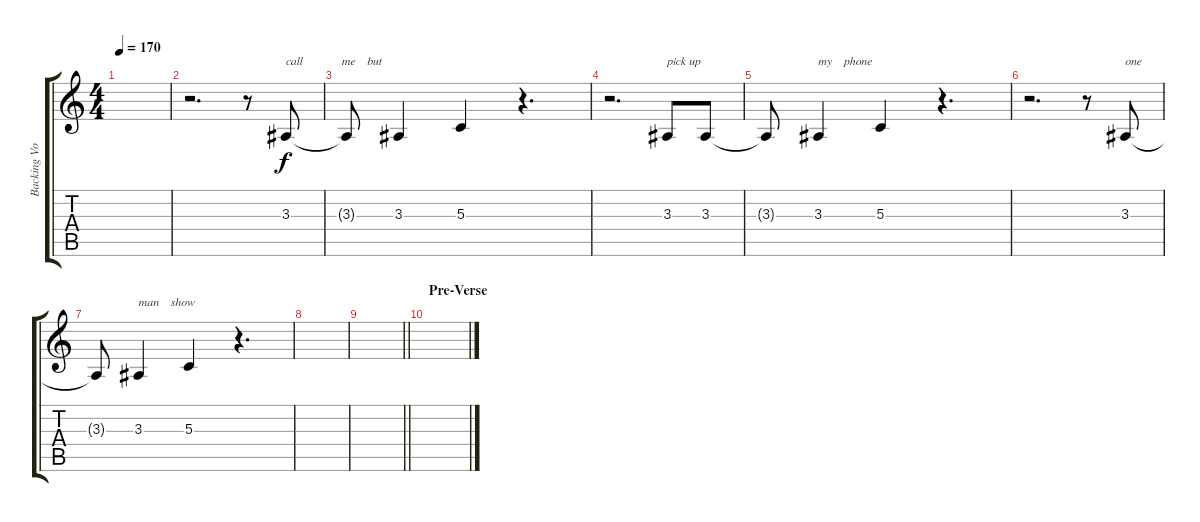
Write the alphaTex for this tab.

\track ("Backing Vocals" "Backing Vo") {instrument lead6voice}
\staff {score tabs}
\tuning (E4 B3 G3 D3 A2 E2) {hide}
\ts (4 4)
\tempo 170
\clef g2
\ks c
|
r.2{d} r.8 3.3.8{txt "call             me    but"} |
3.3{t}.8 3.3.4 5.3.4 r.4{d} |
r.2{d} 3.3.8{txt "pick up"} 3.3.8 |
3.3{t}.8 3.3.4{txt "my    phone"} 5.3.4 r.4{d} |
r.2{d} r.8 3.3.8{txt "one"} |
3.3{t}.8 3.3.4{txt "man    show"} 5.3.4 r.4{d} |
|
\barLineRight lightlight
|
\section ("" "Pre-Verse")
